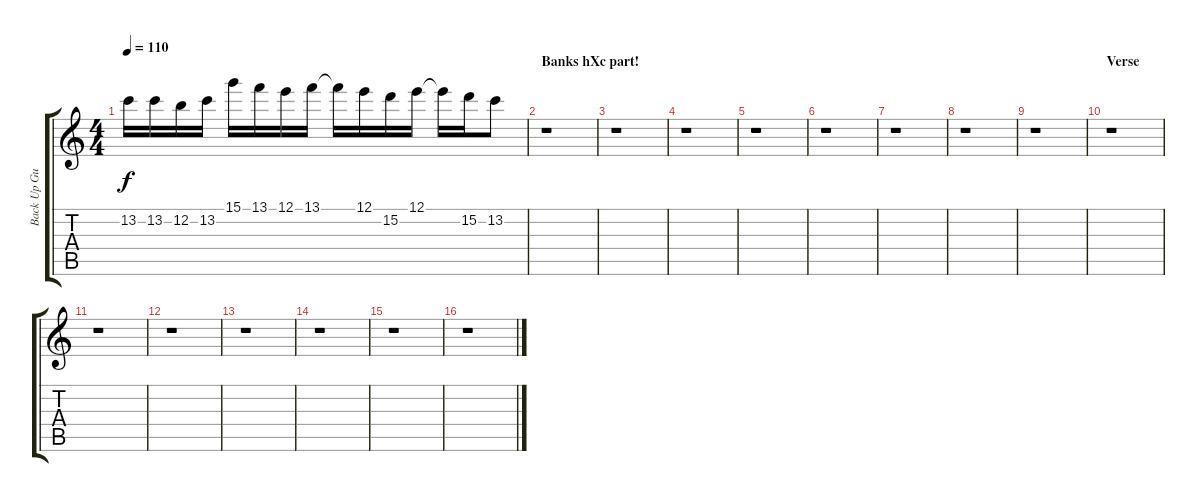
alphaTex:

\track ("Back Up Guitar" "Back Up Gu") {instrument overdrivenguitar}
\staff {score tabs}
\tuning (E4 B3 G3 D3 A2 E2) {hide}
\ts (4 4)
\tempo 110
\clef g2
\ks c
13.2.16{dy f} 13.2.16 12.2.16 13.2.16 15.1.16 13.1.16 12.1.16 13.1.16 13.1{t}.16 12.1.16 15.2.16 12.1.16 12.1{t}.16 15.2.16 13.2.8 |
\section ("" "Banks hXc part!")
r.1 |
r.1 |
r.1 |
r.1 |
r.1 |
r.1 |
r.1 |
r.1 |
\section ("" "Verse")
r.1 |
r.1 |
r.1 |
r.1 |
r.1 |
r.1 |
r.1
